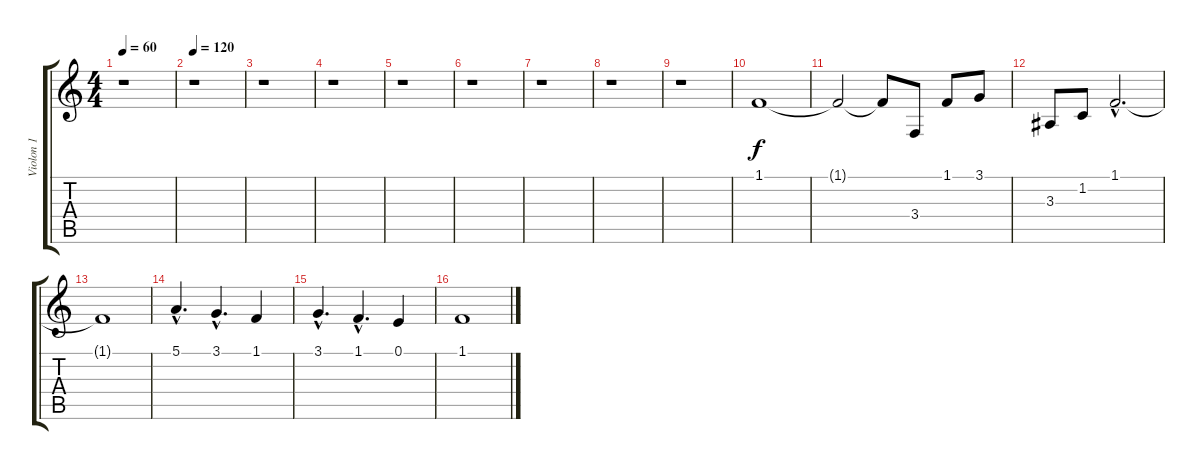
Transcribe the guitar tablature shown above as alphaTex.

\track ("Violon 1" "Violon 1") {instrument stringensemble1}
\staff {score tabs}
\tuning (E4 B3 G3 D3 A2 E2) {hide}
\ts (4 4)
\tempo 60
\clef g2
\ks c
r.1{dy f instrument stringensemble1} |
\tempo 120
r.1 |
r.1 |
r.1 |
r.1 |
r.1 |
r.1 |
r.1 |
r.1 |
1.1.1 |
1.1{t}.2 1.1{t}.8 3.4.8 1.1.8 3.1.8 |
3.3.8 1.2.8 1.1{hac}.2{d} |
1.1{t}.1 |
5.1{hac}.4{d} 3.1{hac}.4{d} 1.1.4 |
3.1{hac}.4{d} 1.1{hac}.4{d} 0.1.4 |
1.1.1
